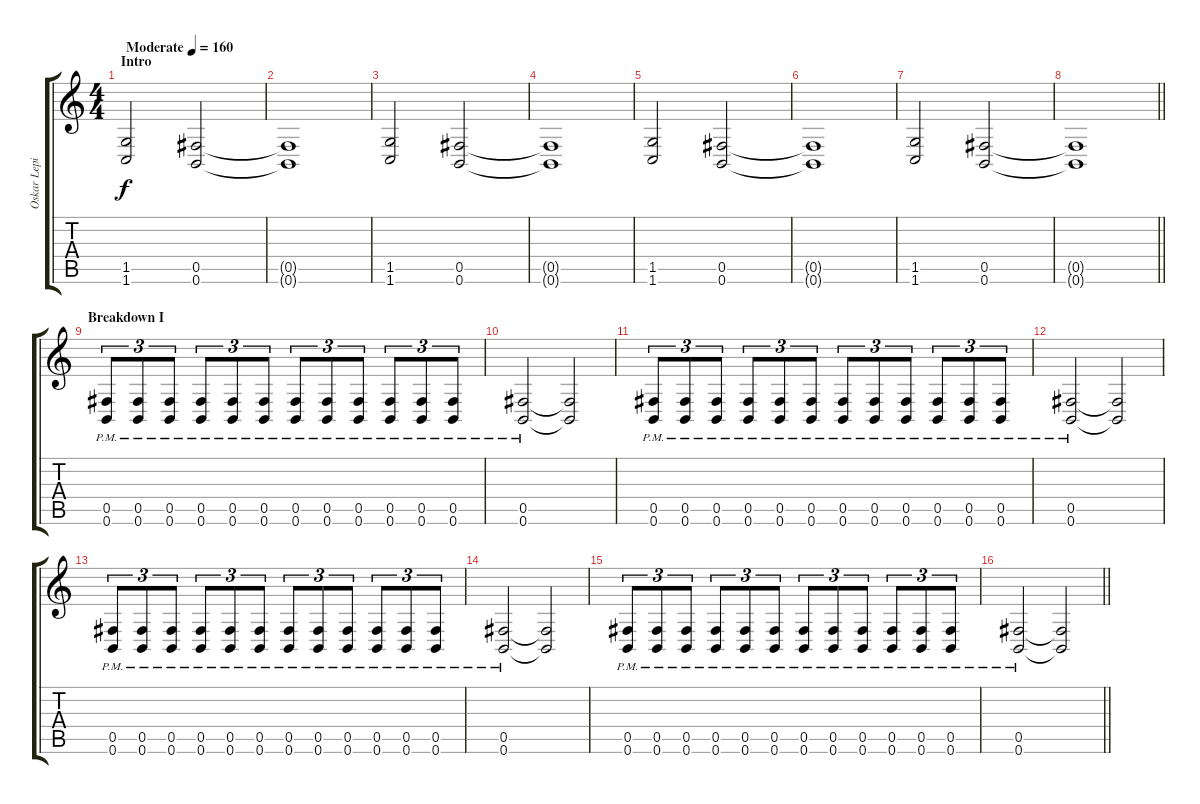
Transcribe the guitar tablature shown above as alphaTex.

\track ("Oskar Lepik" "Oskar Lepi") {instrument overdrivenguitar}
\staff {score tabs}
\tuning (Db4 Ab3 E3 B2 Gb2 B1) {hide}
\ts (4 4)
\section ("" "Intro")
\tempo (160 "Moderate")
\clef g2
\ks c
(1.5 1.6).2{dy f instrument overdrivenguitar} (0.5 0.6).2 |
(0.5{t} 0.6{t}).1 |
(1.5 1.6).2 (0.5 0.6).2 |
(0.5{t} 0.6{t}).1 |
(1.5 1.6).2 (0.5 0.6).2 |
(0.5{t} 0.6{t}).1 |
(1.5 1.6).2 (0.5 0.6).2 |
\barLineRight lightlight
(0.5{t} 0.6{t}).1 |
\section ("" "Breakdown I")
(0.5{pm} 0.6{pm}).8{tu (3 2)} (0.5{pm} 0.6{pm}).8{tu (3 2)} (0.5{pm} 0.6{pm}).8{tu (3 2)} (0.5{pm} 0.6{pm}).8{tu (3 2)} (0.5{pm} 0.6{pm}).8{tu (3 2)} (0.5{pm} 0.6{pm}).8{tu (3 2)} (0.5{pm} 0.6{pm}).8{tu (3 2)} (0.5{pm} 0.6{pm}).8{tu (3 2)} (0.5{pm} 0.6{pm}).8{tu (3 2)} (0.5{pm} 0.6{pm}).8{tu (3 2)} (0.5{pm} 0.6{pm}).8{tu (3 2)} (0.5{pm} 0.6{pm}).8{tu (3 2)} |
(0.5{pm} 0.6{pm}).2 (0.5{t} 0.6{t}).2 |
(0.5{pm} 0.6{pm}).8{tu (3 2)} (0.5{pm} 0.6{pm}).8{tu (3 2)} (0.5{pm} 0.6{pm}).8{tu (3 2)} (0.5{pm} 0.6{pm}).8{tu (3 2)} (0.5{pm} 0.6{pm}).8{tu (3 2)} (0.5{pm} 0.6{pm}).8{tu (3 2)} (0.5{pm} 0.6{pm}).8{tu (3 2)} (0.5{pm} 0.6{pm}).8{tu (3 2)} (0.5{pm} 0.6{pm}).8{tu (3 2)} (0.5{pm} 0.6{pm}).8{tu (3 2)} (0.5{pm} 0.6{pm}).8{tu (3 2)} (0.5{pm} 0.6{pm}).8{tu (3 2)} |
(0.5{pm} 0.6{pm}).2 (0.5{t} 0.6{t}).2 |
(0.5{pm} 0.6{pm}).8{tu (3 2)} (0.5{pm} 0.6{pm}).8{tu (3 2)} (0.5{pm} 0.6{pm}).8{tu (3 2)} (0.5{pm} 0.6{pm}).8{tu (3 2)} (0.5{pm} 0.6{pm}).8{tu (3 2)} (0.5{pm} 0.6{pm}).8{tu (3 2)} (0.5{pm} 0.6{pm}).8{tu (3 2)} (0.5{pm} 0.6{pm}).8{tu (3 2)} (0.5{pm} 0.6{pm}).8{tu (3 2)} (0.5{pm} 0.6{pm}).8{tu (3 2)} (0.5{pm} 0.6{pm}).8{tu (3 2)} (0.5{pm} 0.6{pm}).8{tu (3 2)} |
(0.5{pm} 0.6{pm}).2 (0.5{t} 0.6{t}).2 |
(0.5{pm} 0.6{pm}).8{tu (3 2)} (0.5{pm} 0.6{pm}).8{tu (3 2)} (0.5{pm} 0.6{pm}).8{tu (3 2)} (0.5{pm} 0.6{pm}).8{tu (3 2)} (0.5{pm} 0.6{pm}).8{tu (3 2)} (0.5{pm} 0.6{pm}).8{tu (3 2)} (0.5{pm} 0.6{pm}).8{tu (3 2)} (0.5{pm} 0.6{pm}).8{tu (3 2)} (0.5{pm} 0.6{pm}).8{tu (3 2)} (0.5{pm} 0.6{pm}).8{tu (3 2)} (0.5{pm} 0.6{pm}).8{tu (3 2)} (0.5{pm} 0.6{pm}).8{tu (3 2)} |
\barLineRight lightlight
(0.5{pm} 0.6{pm}).2 (0.5{t} 0.6{t}).2
